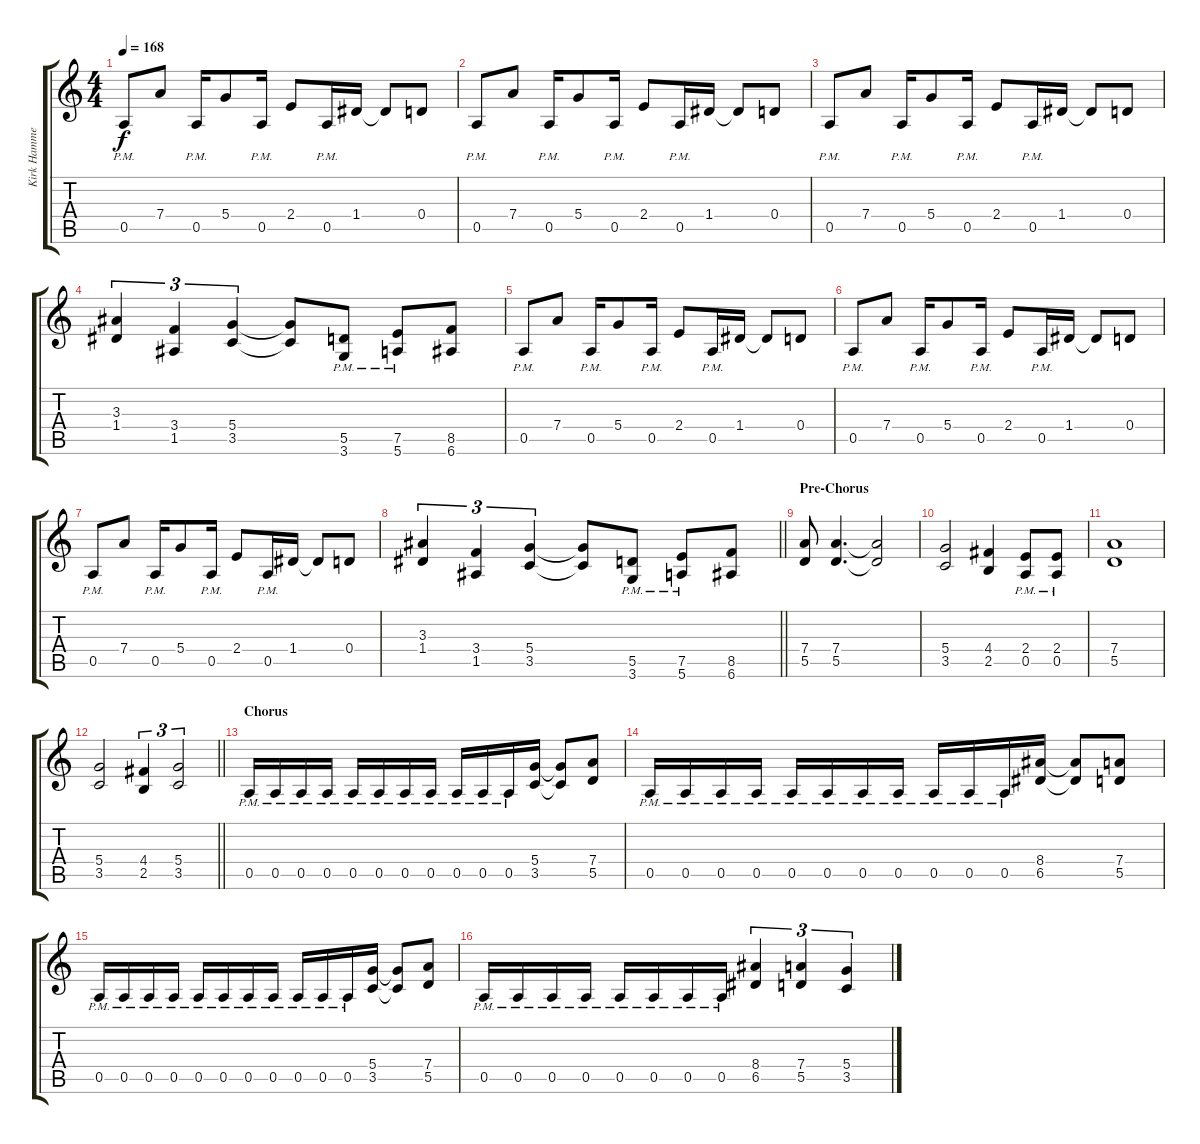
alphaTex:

\track ("Kirk Hammet" "Kirk Hamme") {instrument distortionguitar}
\staff {score tabs}
\tuning (E4 B3 G3 D3 A2 E2) {hide}
\ts (4 4)
\tempo 168
\clef g2
\ks aminor
0.5{pm}.8{dy f} 7.4.8 0.5{pm}.16 5.4.8 0.5{pm}.16 2.4.8 0.5{pm}.16 1.4.16 1.4{t}.8 0.4.8 |
0.5{pm}.8 7.4.8 0.5{pm}.16 5.4.8 0.5{pm}.16 2.4.8 0.5{pm}.16 1.4.16 1.4{t}.8 0.4.8 |
0.5{pm}.8 7.4.8 0.5{pm}.16 5.4.8 0.5{pm}.16 2.4.8 0.5{pm}.16 1.4.16 1.4{t}.8 0.4.8 |
(3.3 1.4).4{tu (3 2)} (3.4 1.5).4{tu (3 2)} (5.4 3.5).4{tu (3 2)} (5.4{t} 3.5{t}).8 (5.5{pm} 3.6{pm}).8 (7.5{pm} 5.6{pm}).8 (8.5 6.6).8 |
0.5{pm}.8 7.4.8 0.5{pm}.16 5.4.8 0.5{pm}.16 2.4.8 0.5{pm}.16 1.4.16 1.4{t}.8 0.4.8 |
0.5{pm}.8 7.4.8 0.5{pm}.16 5.4.8 0.5{pm}.16 2.4.8 0.5{pm}.16 1.4.16 1.4{t}.8 0.4.8 |
0.5{pm}.8 7.4.8 0.5{pm}.16 5.4.8 0.5{pm}.16 2.4.8 0.5{pm}.16 1.4.16 1.4{t}.8 0.4.8 |
\barLineRight lightlight
(3.3 1.4).4{tu (3 2)} (3.4 1.5).4{tu (3 2)} (5.4 3.5).4{tu (3 2)} (5.4{t} 3.5{t}).8 (5.5{pm} 3.6{pm}).8 (7.5{pm} 5.6{pm}).8 (8.5 6.6).8 |
\section ("" "Pre-Chorus")
(7.4 5.5).8 (7.4 5.5).4{d} (7.4{t} 5.5{t}).2 |
(5.4 3.5).2 (4.4 2.5).4 (2.4{pm} 0.5{pm}).8 (2.4{pm} 0.5{pm}).8 |
(7.4 5.5).1 |
\barLineRight lightlight
(5.4 3.5).2 (4.4 2.5).4{tu (3 2)} (5.4 3.5).2{tu (3 2)} |
\section ("" "Chorus")
0.5{pm}.16 0.5{pm}.16 0.5{pm}.16 0.5{pm}.16 0.5{pm}.16 0.5{pm}.16 0.5{pm}.16 0.5{pm}.16 0.5{pm}.16 0.5{pm}.16 0.5{pm}.16 (5.4 3.5).16 (5.4{t} 3.5{t}).8 (7.4 5.5).8 |
0.5{pm}.16 0.5{pm}.16 0.5{pm}.16 0.5{pm}.16 0.5{pm}.16 0.5{pm}.16 0.5{pm}.16 0.5{pm}.16 0.5{pm}.16 0.5{pm}.16 0.5{pm}.16 (8.4 6.5).16 (8.4{t} 6.5{t}).8 (7.4 5.5).8 |
0.5{pm}.16 0.5{pm}.16 0.5{pm}.16 0.5{pm}.16 0.5{pm}.16 0.5{pm}.16 0.5{pm}.16 0.5{pm}.16 0.5{pm}.16 0.5{pm}.16 0.5{pm}.16 (5.4 3.5).16 (5.4{t} 3.5{t}).8 (7.4 5.5).8 |
0.5{pm}.16 0.5{pm}.16 0.5{pm}.16 0.5{pm}.16 0.5{pm}.16 0.5{pm}.16 0.5{pm}.16 0.5{pm}.16 (8.4 6.5).4{tu (3 2)} (7.4 5.5).4{tu (3 2)} (5.4 3.5).4{tu (3 2)}
